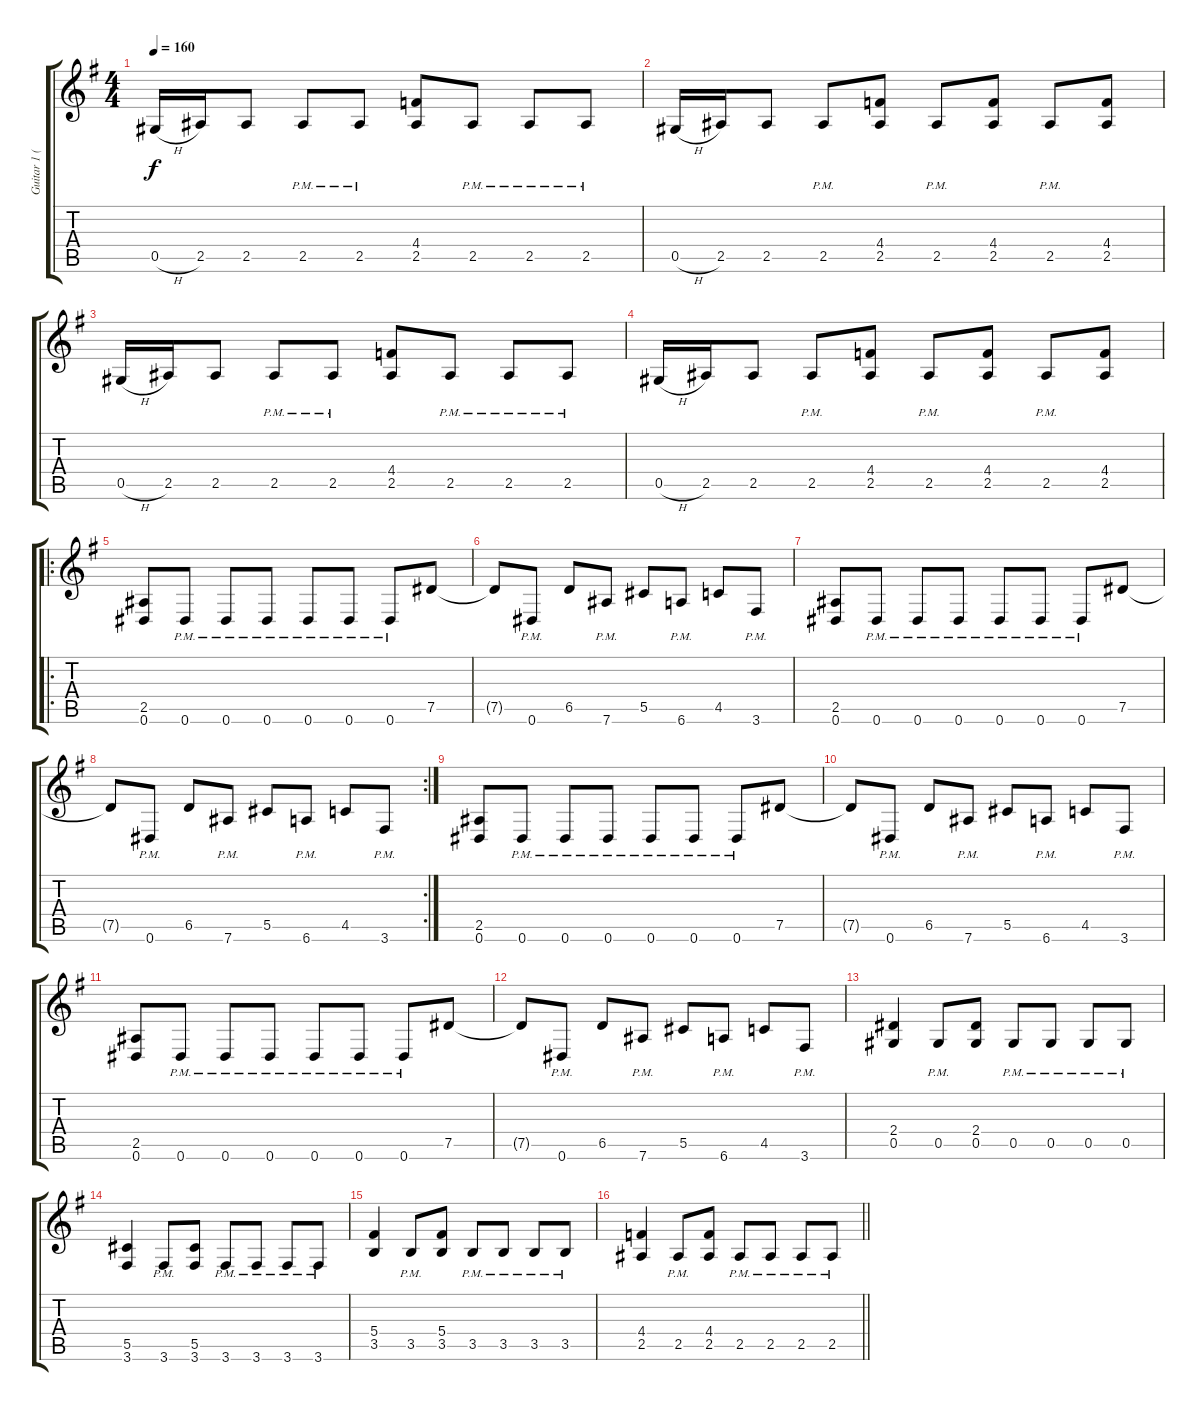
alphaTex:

\track ("Guitar 1 (SheJa)" "Guitar 1 (") {instrument distortionguitar}
\staff {score tabs}
\tuning (Eb4 Bb3 Gb3 Db3 Ab2 Eb2) {hide}
\ts (4 4)
\tempo 160
\clef g2
\ks g
0.5{h}.16{dy f instrument distortionguitar} 2.5.16 2.5.8 2.5{pm}.8 2.5{pm}.8 (4.4 2.5).8 2.5{pm}.8 2.5{pm}.8 2.5{pm}.8 |
0.5{h}.16 2.5.16 2.5.8 2.5{pm}.8 (4.4 2.5).8 2.5{pm}.8 (4.4 2.5).8 2.5{pm}.8 (4.4 2.5).8 |
0.5{h}.16 2.5.16 2.5.8 2.5{pm}.8 2.5{pm}.8 (4.4 2.5).8 2.5{pm}.8 2.5{pm}.8 2.5{pm}.8 |
0.5{h}.16 2.5.16 2.5.8 2.5{pm}.8 (4.4 2.5).8 2.5{pm}.8 (4.4 2.5).8 2.5{pm}.8 (4.4 2.5).8 |
\ro
(2.5 0.6).8 0.6{pm}.8 0.6{pm}.8 0.6{pm}.8 0.6{pm}.8 0.6{pm}.8 0.6{pm}.8 7.5.8 |
7.5{t}.8 0.6{pm}.8 6.5.8 7.6{pm}.8 5.5.8 6.6{pm}.8 4.5.8 3.6{pm}.8 |
(2.5 0.6).8 0.6{pm}.8 0.6{pm}.8 0.6{pm}.8 0.6{pm}.8 0.6{pm}.8 0.6{pm}.8 7.5.8 |
\rc 2
7.5{t}.8 0.6{pm}.8 6.5.8 7.6{pm}.8 5.5.8 6.6{pm}.8 4.5.8 3.6{pm}.8 |
(2.5 0.6).8 0.6{pm}.8 0.6{pm}.8 0.6{pm}.8 0.6{pm}.8 0.6{pm}.8 0.6{pm}.8 7.5.8 |
7.5{t}.8 0.6{pm}.8 6.5.8 7.6{pm}.8 5.5.8 6.6{pm}.8 4.5.8 3.6{pm}.8 |
(2.5 0.6).8 0.6{pm}.8 0.6{pm}.8 0.6{pm}.8 0.6{pm}.8 0.6{pm}.8 0.6{pm}.8 7.5.8 |
7.5{t}.8 0.6{pm}.8 6.5.8 7.6{pm}.8 5.5.8 6.6{pm}.8 4.5.8 3.6{pm}.8 |
(2.4 0.5).4 0.5{pm}.8 (2.4 0.5).8 0.5{pm}.8 0.5{pm}.8 0.5{pm}.8 0.5{pm}.8 |
(5.5 3.6).4 3.6{pm}.8 (5.5 3.6).8 3.6{pm}.8 3.6{pm}.8 3.6{pm}.8 3.6{pm}.8 |
(5.4 3.5).4 3.5{pm}.8 (5.4 3.5).8 3.5{pm}.8 3.5{pm}.8 3.5{pm}.8 3.5{pm}.8 |
\barLineRight lightlight
(4.4 2.5).4 2.5{pm}.8 (4.4 2.5).8 2.5{pm}.8 2.5{pm}.8 2.5{pm}.8 2.5{pm}.8
